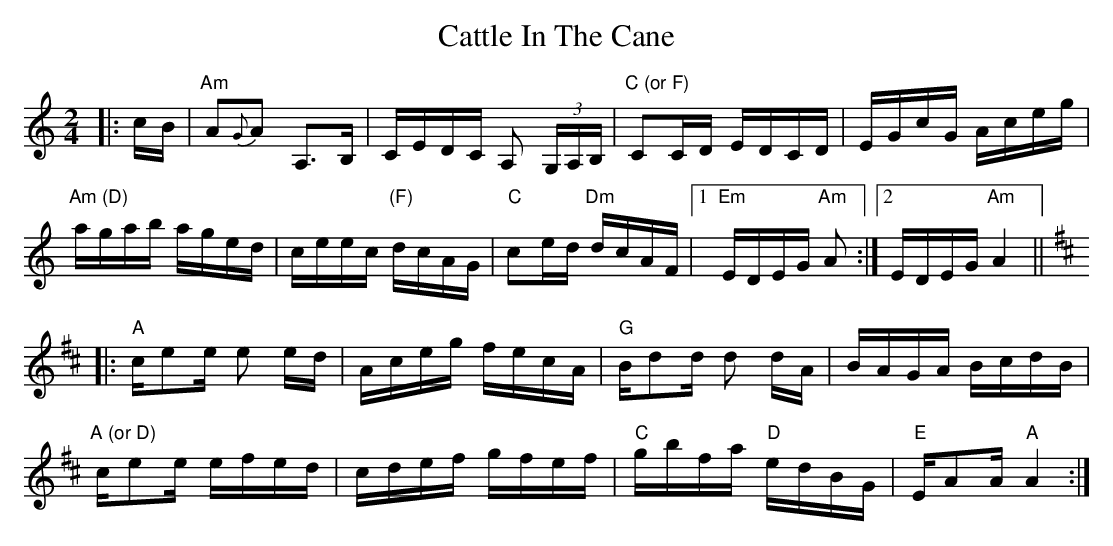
X:1
T: Cattle In The Cane
M: 2/4
L: 1/16
K: Am
|:cB|\
"Am"A2{G}A2 A,3B,|CEDC A,2 (3G,A,B,|"C (or F)"C2CD EDCD|EGcG Aceg|
"Am (D)"agab aged|ceec "(F)"dcAG|"C"c2ed "Dm"dcAF|1"Em"EDEG "Am"A2:|2\
EDEG "Am"A4||
K: A Mixolydian
|:\
"A"ce2e e2 ed|Aceg fecA|"G"Bd2d d2 dA|BAGA BcdB|
"A (or D)"ce2e efed|cdef gfef|"C"gbfa "D"edBG|"E"EA2A "A"A4:|
